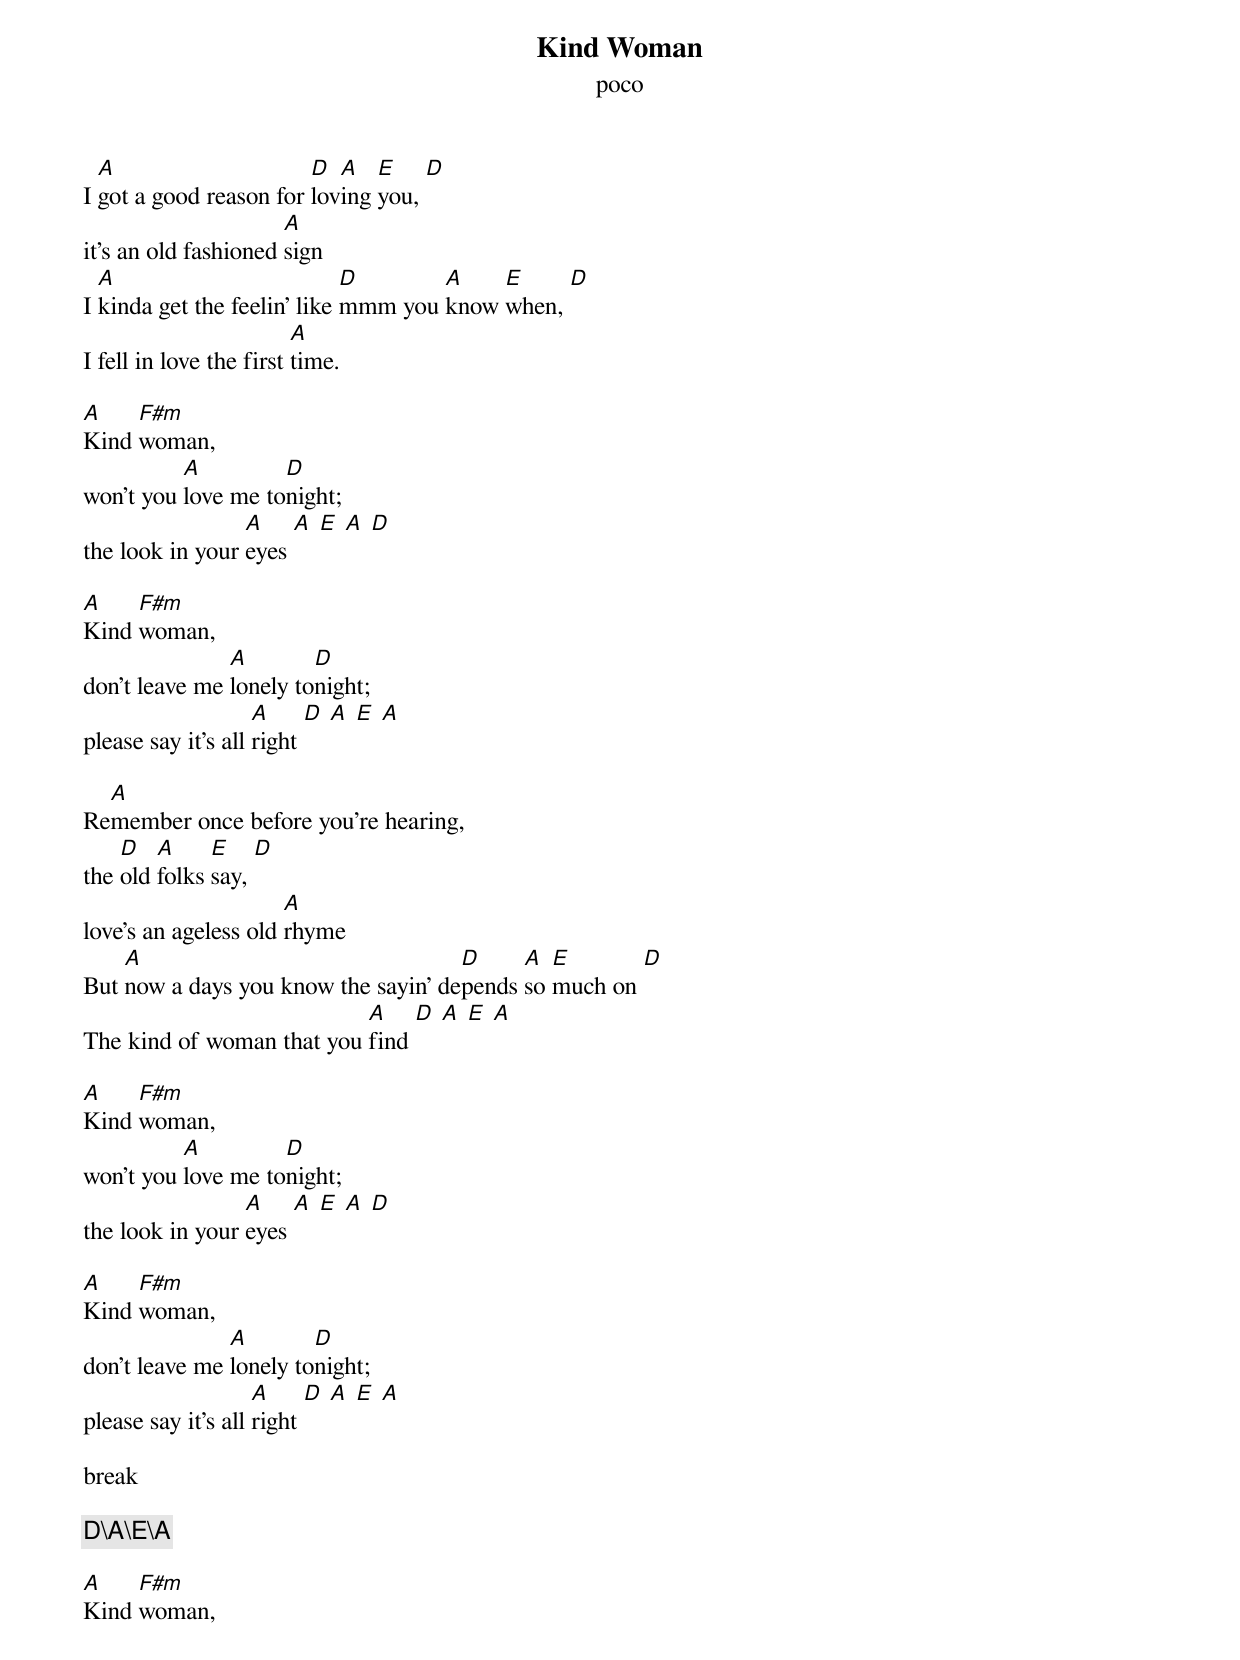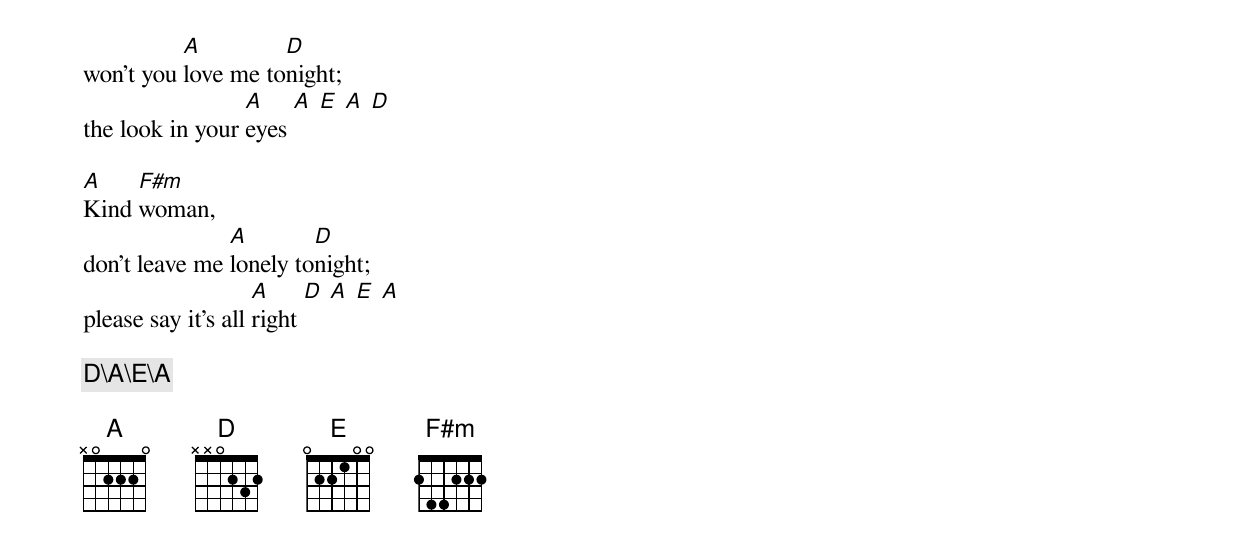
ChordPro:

{title: Kind Woman}
{subtitle: poco}
I [A]got a good reason for [D]lov[A]ing [E]you, [D]
it's an old fashioned [A]sign
I [A]kinda get the feelin' like [D]mmm you [A]know [E]when, [D]
I fell in love the first [A]time.

[A]Kind [F#m]woman,
won't you [A]love me to[D]night;
the look in your [A]eyes [A] [E] [A] [D]

[A]Kind [F#m]woman,
don't leave me [A]lonely to[D]night;
please say it's all [A]right [D] [A] [E] [A]

Re[A]member once before you're hearing,
the [D]old [A]folks [E]say, [D]
love's an ageless old [A]rhyme
But [A]now a days you know the sayin' de[D]pends [A]so [E]much on [D]
The kind of woman that you [A]find [D] [A] [E] [A]

[A]Kind [F#m]woman,
won't you [A]love me to[D]night;
the look in your [A]eyes [A] [E] [A] [D]

[A]Kind [F#m]woman,
don't leave me [A]lonely to[D]night;
please say it's all [A]right [D] [A] [E] [A]

break

{c:D\A\E\A}

[A]Kind [F#m]woman,
won't you [A]love me to[D]night;
the look in your [A]eyes [A] [E] [A] [D]

[A]Kind [F#m]woman,
don't leave me [A]lonely to[D]night;
please say it's all [A]right [D] [A] [E] [A]

{c:D\A\E\A}
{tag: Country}

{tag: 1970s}
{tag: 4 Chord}
